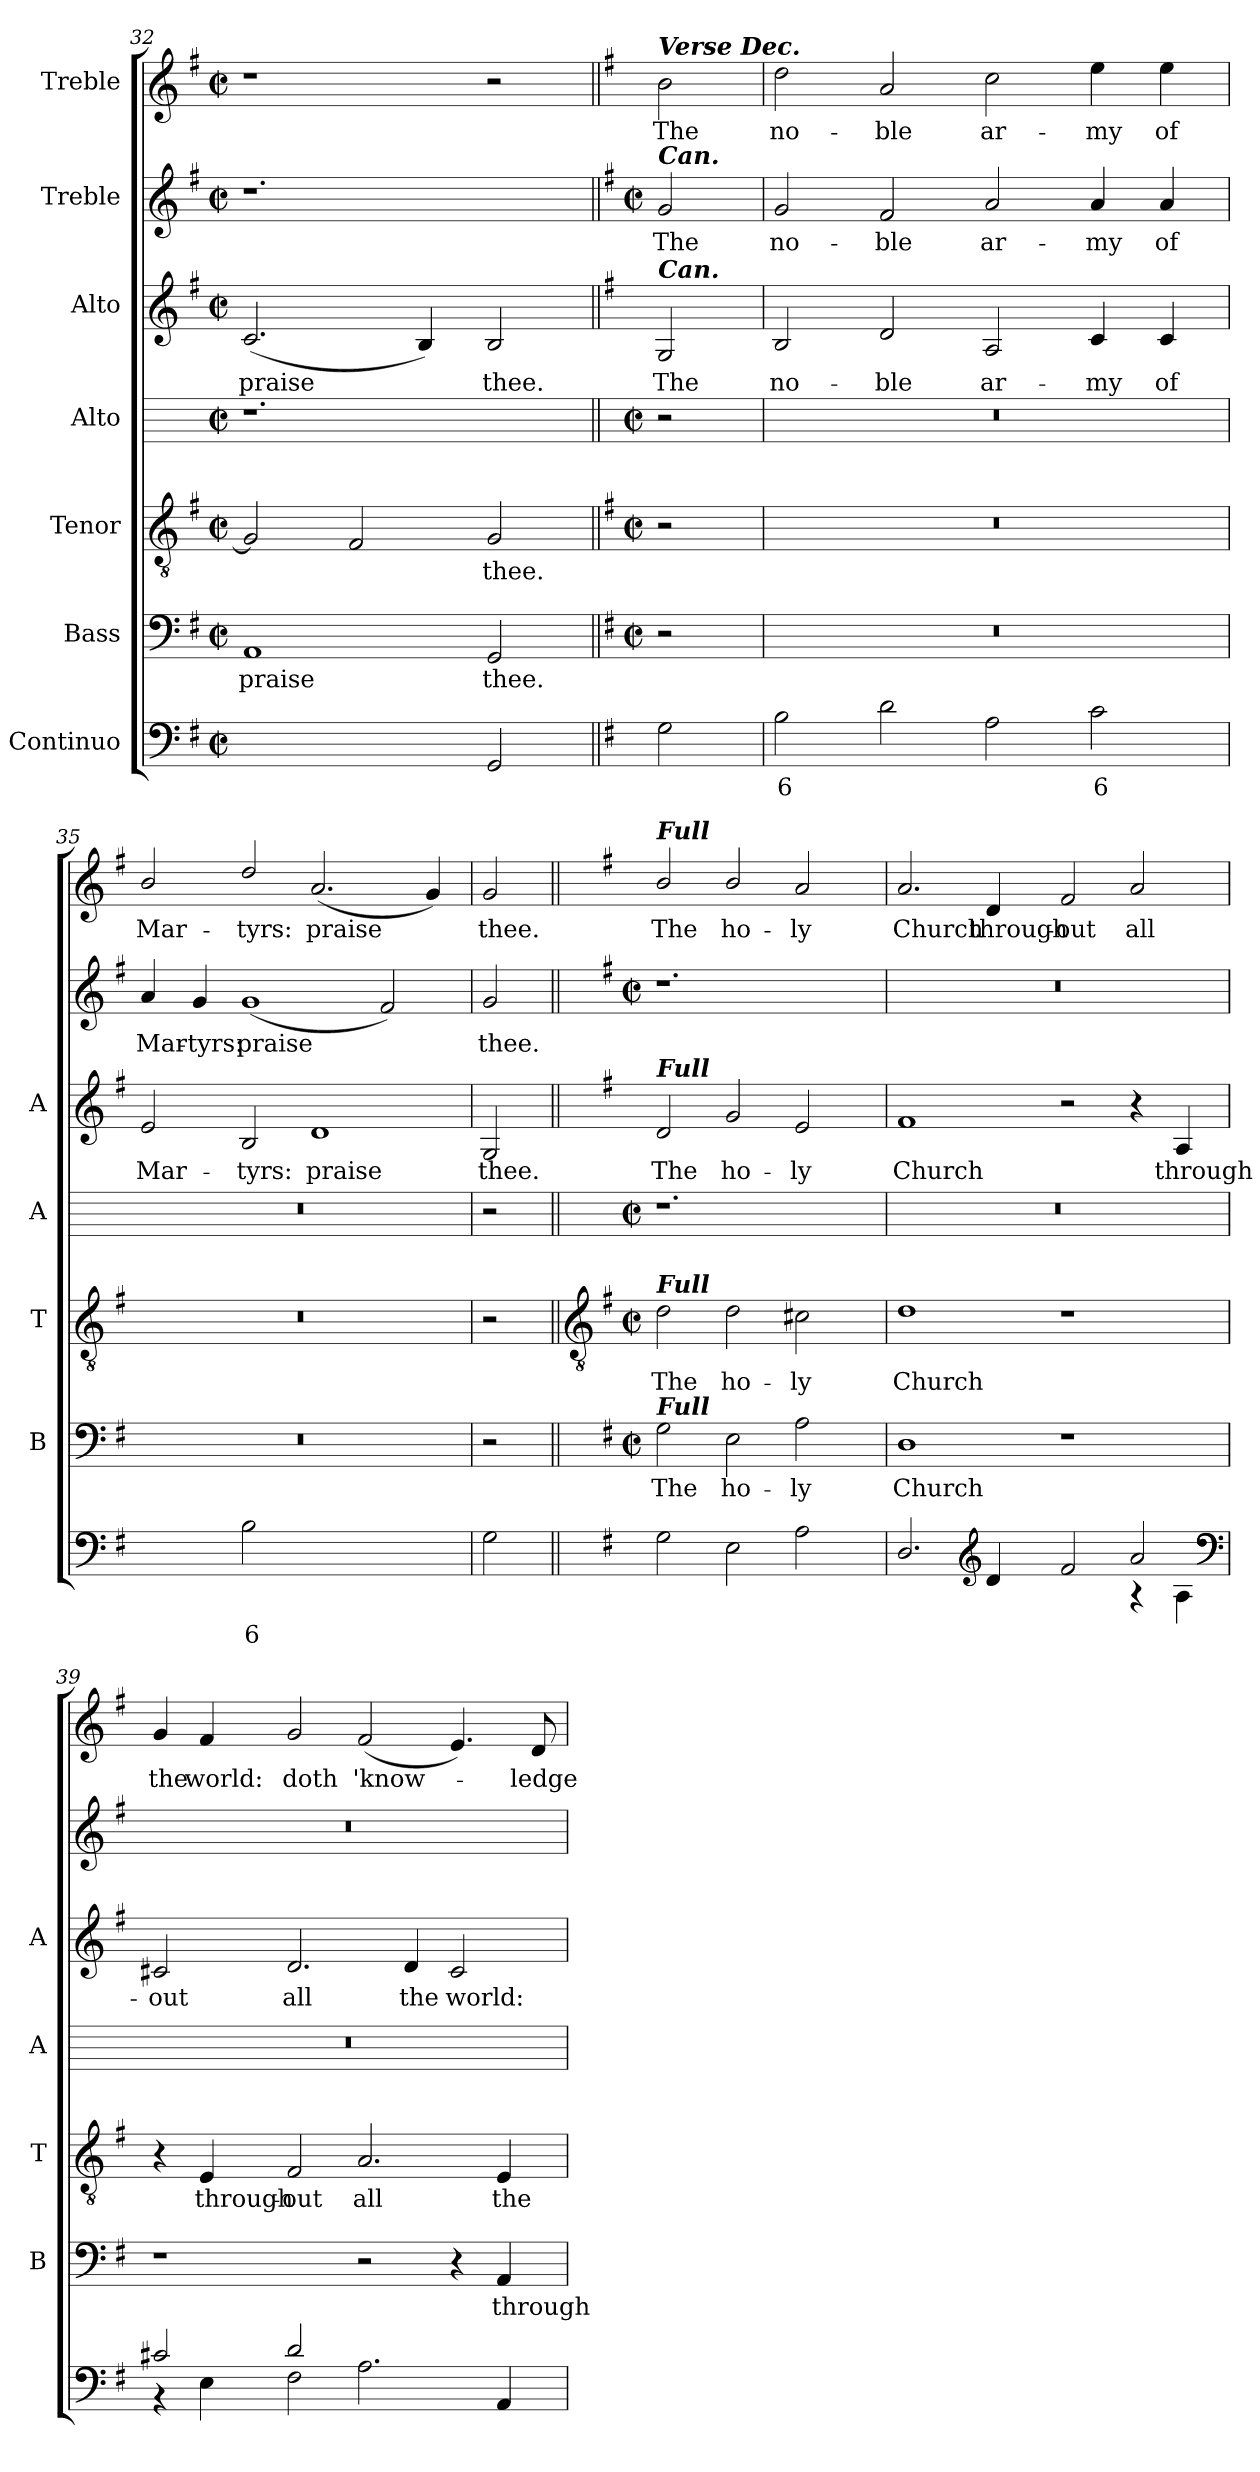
**kern	**text	**kern	**text	**kern	**text	**kern	**kern	**text	**kern	**text	**kern	**text
*part7	*part7	*part6	*part6	*part5	*part5	*part4	*part3	*part3	*part2	*part2	*part1	*part1
*staff7	*staff7	*staff6	*staff6	*staff5	*staff5	*staff4	*staff3	*staff3	*staff2	*staff2	*staff1	*staff1
*I"Continuo	*	*I"Bass	*	*I"Tenor	*	*I"Alto	*I"Alto	*	*I"Treble	*	*I"Treble	*
*	*	*I'B	*	*I'T	*	*I'A	*I'A	*	*	*	*	*
*clefF4	*	*clefF4	*	*clefGv2	*	*	*clefG2	*	*clefG2	*	*clefG2	*
*k[f#]	*	*k[f#]	*	*k[f#]	*	*	*k[f#]	*	*k[f#]	*	*k[f#]	*
*G:	*	*G:	*	*G:	*	*	*G:	*	*G:	*	*G:	*
*M4/2	*	*M4/2	*	*M4/2	*	*M4/2	*M4/2	*	*M4/2	*	*M4/2	*
*met(c|)	*	*met(c|)	*	*met(c|)	*	*met(c|)	*met(c|)	*	*met(c|)	*	*met(c|)	*
=32	=32	=32	=32	=32	=32	=32	=32	=32	=32	=32	=32	=32
!	!LO:LY:b	!	!LO:LY:b	!	!	!	!	!LO:LY:b	!	!	!	!
[2AAyy	7	1AA	praise	2G]	.	1.r	(<2.c	praise	1.r	.	1r	.
!	!LO:LY:b	!	!	!	!	!	!	!	!	!	!	!
2AAyy]	6	.	.	2F#	.	.	.	.	.	.	.	.
.	.	.	.	.	.	.	4B)	.	.	.	.	.
!	!	!	!LO:LY:b	!	!LO:LY:b	!	!	!LO:LY:b	!	!	!	!
2GG	.	2GG	thee.	2G	thee.	.	2B	thee.	.	.	2r	.
!!LO:LB:g=z
=33||	=33||	=33||	=33||	=33||	=33||	=33||	=33||	=33||	=33||	=33||	=33||	=33||
*	*	*	*	*	*	*	*	*	*k[f#]	*	*	*
*	*	*	*	*	*	*	*	*	*G:	*	*	*
*	*	*M4/2	*	*M4/2	*	*M4/2	*	*	*M4/2	*	*	*
*	*	*met(c|)	*	*met(c|)	*	*met(c|)	*	*	*met(c|)	*	*	*
!	!	!	!	!	!	!	!	!	!	!	!LO:TX:a:Bi:t=Verse Dec.	!
!	!	!	!	!	!	!	!	!	!LO:TX:a:Bi:t=Can.	!	!	!
!	!	!	!	!	!	!	!LO:TX:a:Bi:t=Can.	!	!	!	!	!
!	!	!	!	!	!	!	!	!LO:LY:b	!	!LO:LY:b	!	!LO:LY:b
2G	.	2r	.	2r	.	2r	2G	The	2g	The	2b	The
=34	=34	=34	=34	=34	=34	=34	=34	=34	=34	=34	=34	=34
!	!LO:LY:b	!	!	!	!	!	!	!LO:LY:b	!	!LO:LY:b	!	!LO:LY:b
2B	6	0r	.	0r	.	0r	2B	no-	2g	no-	2dd	no-
!	!	!	!	!	!	!	!	!LO:LY:b	!	!LO:LY:b	!	!LO:LY:b
2d	.	.	.	.	.	.	2d	-ble	2f#	-ble	2a	-ble
!	!	!	!	!	!	!	!	!LO:LY:b	!	!LO:LY:b	!	!LO:LY:b
2A	.	.	.	.	.	.	2A	ar-	2a	ar-	2cc	ar-
!	!LO:LY:b	!	!	!	!	!	!	!LO:LY:b	!	!LO:LY:b	!	!LO:LY:b
2c	6	.	.	.	.	.	4c	-my	4a	-my	4ee	-my
!	!	!	!	!	!	!	!	!LO:LY:b	!	!LO:LY:b	!	!LO:LY:b
.	.	.	.	.	.	.	4c	of	4a	of	4ee	of
=35	=35	=35	=35	=35	=35	=35	=35	=35	=35	=35	=35	=35
!	!LO:LY:b	!	!	!	!	!	!	!LO:LY:b	!	!LO:LY:b	!	!LO:LY:b
[4eyy	4	0r	.	0r	.	0r	2e	Mar-	4a	Mar-	2b/	Mar-
!	!LO:LY:b	!	!	!	!	!	!	!	!	!LO:LY:b	!	!
4eyy]	3	.	.	.	.	.	.	.	4g	-tyrs:	.	.
!	!LO:LY:b	!	!	!	!	!	!	!LO:LY:b	!	!LO:LY:b	!	!LO:LY:b
2B	6	.	.	.	.	.	2B	-tyrs:	(<1g	praise	2dd/	-tyrs:
!	!LO:LY:b	!	!	!	!	!	!	!LO:LY:b	!	!	!	!LO:LY:b
[2dyy	4	.	.	.	.	.	1d	praise	.	.	(<2.a/	praise
!	!LO:LY:b	!	!	!	!	!	!	!	!	!	!	!
2dyy]	3	.	.	.	.	.	.	.	2f#)	.	.	.
.	.	.	.	.	.	.	.	.	.	.	4g/)	.
=36	=36	=36	=36	=36	=36	=36	=36	=36	=36	=36	=36	=36
!	!	!	!	!	!	!	!	!LO:LY:b	!	!LO:LY:b	!	!LO:LY:b
2G	.	2r	.	2r	.	2r	2G	thee.	2g	thee.	2g	thee.
!!LO:LB:g=z
=37||	=37||	=37||	=37||	=37||	=37||	=37||	=37||	=37||	=37||	=37||	=37||	=37||
*	*	*	*	*clefGv2	*	*	*	*	*	*	*	*
*	*	*k[f#]	*	*k[f#]	*	*	*	*	*	*	*	*
*	*	*G:	*	*G:	*	*	*	*	*	*	*	*
*	*	*M4/2	*	*M4/2	*	*M4/2	*	*	*M4/2	*	*	*
*	*	*met(c|)	*	*met(c|)	*	*met(c|)	*	*	*met(c|)	*	*	*
*^	*	*	*	*	*	*	*	*	*	*	*	*
!	!	!	!	!	!	!	!	!	!	!	!	!LO:TX:a:Bi:t=Full	!
!	!	!	!	!	!	!	!	!LO:TX:a:Bi:t=Full	!	!	!	!	!
!	!	!	!	!	!LO:TX:a:Bi:t=Full	!	!	!	!	!	!	!	!
!	!	!	!LO:TX:a:Bi:t=Full	!	!	!	!	!	!	!	!	!	!
!	!	!	!	!LO:LY:b	!	!LO:LY:b	!	!	!LO:LY:b	!	!	!	!LO:LY:b
2G	2ryy	.	2G	The	2d	The	1.r	2d	The	1.r	.	2b/	The
!	!	!	!	!LO:LY:b	!	!LO:LY:b	!	!	!LO:LY:b	!	!	!	!LO:LY:b
2E	2ryy	.	2E	ho-	2d	ho-	.	2g	ho-	.	.	2b/	ho-
!	!	!	!	!LO:LY:b	!	!LO:LY:b	!	!	!LO:LY:b	!	!	!	!LO:LY:b
2A	4ryy	.	2A	-ly	2c#X	-ly	.	2e	-ly	.	.	2a	-ly
.	4ryy	.	.	.	.	.	.	.	.	.	.	.	.
=38	=38	=38	=38	=38	=38	=38	=38	=38	=38	=38	=38	=38	=38
!	!	!	!	!LO:LY:b	!	!LO:LY:b	!	!	!LO:LY:b	!	!	!	!LO:LY:b
2.D/	2.ryy	.	1D	Church	1d	Church	0r	1f#	Church	0r	.	2.a	Church
*clefG2	*	*	*	*	*	*	*	*	*	*	*	*	*
!	!	!	!	!	!	!	!	!	!	!	!	!	!LO:LY:b
4d	4ryy	.	.	.	.	.	.	.	.	.	.	4d	through-
!	!	!	!	!	!	!	!	!	!	!	!	!	!LO:LY:b
2f#	2ryy	.	1r	.	1r	.	.	2r	.	.	.	2f#	-out
!	!	!	!	!	!	!	!	!	!	!	!	!	!LO:LY:b
2a	4r	.	.	.	.	.	.	4r	.	.	.	2a	all
!	!	!	!	!	!	!	!	!	!LO:LY:b	!	!	!	!
.	4A\	.	.	.	.	.	.	4A	through-	.	.	.	.
*clefF4	*	*	*	*	*	*	*	*	*	*	*	*	*
=39	=39	=39	=39	=39	=39	=39	=39	=39	=39	=39	=39	=39	=39
!	!	!	!	!	!	!	!	!	!LO:LY:b	!	!	!	!LO:LY:b
2c#X/	4r	.	1r	.	4r	.	0r	2c#X	-out	0r	.	4g	the
!	!	!	!	!	!	!LO:LY:b	!	!	!	!	!	!	!LO:LY:b
.	4E\	.	.	.	4E	through-	.	.	.	.	.	4f#	world:
!	!	!	!	!	!	!LO:LY:b	!	!	!LO:LY:b	!	!	!	!LO:LY:b
2d/	2F#\	.	.	.	2F#	-out	.	2.d	all	.	.	2g	doth
!	!	!	!	!	!	!LO:LY:b	!	!	!	!	!	!	!LO:LY:b
2.A	1ryy	.	2r	.	2.A	all	.	.	.	.	.	(<2f#	'know-
!	!	!	!	!	!	!	!	!	!LO:LY:b	!	!	!	!
.	.	.	.	.	.	.	.	4d	the	.	.	.	.
!	!	!	!	!	!	!	!	!	!LO:LY:b	!	!	!	!
.	.	.	4r	.	.	.	.	2c#	world:	.	.	4.e)	.
!	!	!	!	!LO:LY:b	!	!LO:LY:b	!	!	!	!	!	!	!
4AA	.	.	4AA	through-	4E	the	.	.	.	.	.	.	.
!	!	!	!	!	!	!	!	!	!	!	!	!	!LO:LY:b
.	.	.	.	.	.	.	.	.	.	.	.	8d	ledge
*v	*v	*	*	*	*	*	*	*	*	*	*	*	*
=	=	=	=	=	=	=	=	=	=	=	=	=
*-	*-	*-	*-	*-	*-	*-	*-	*-	*-	*-	*-	*-
